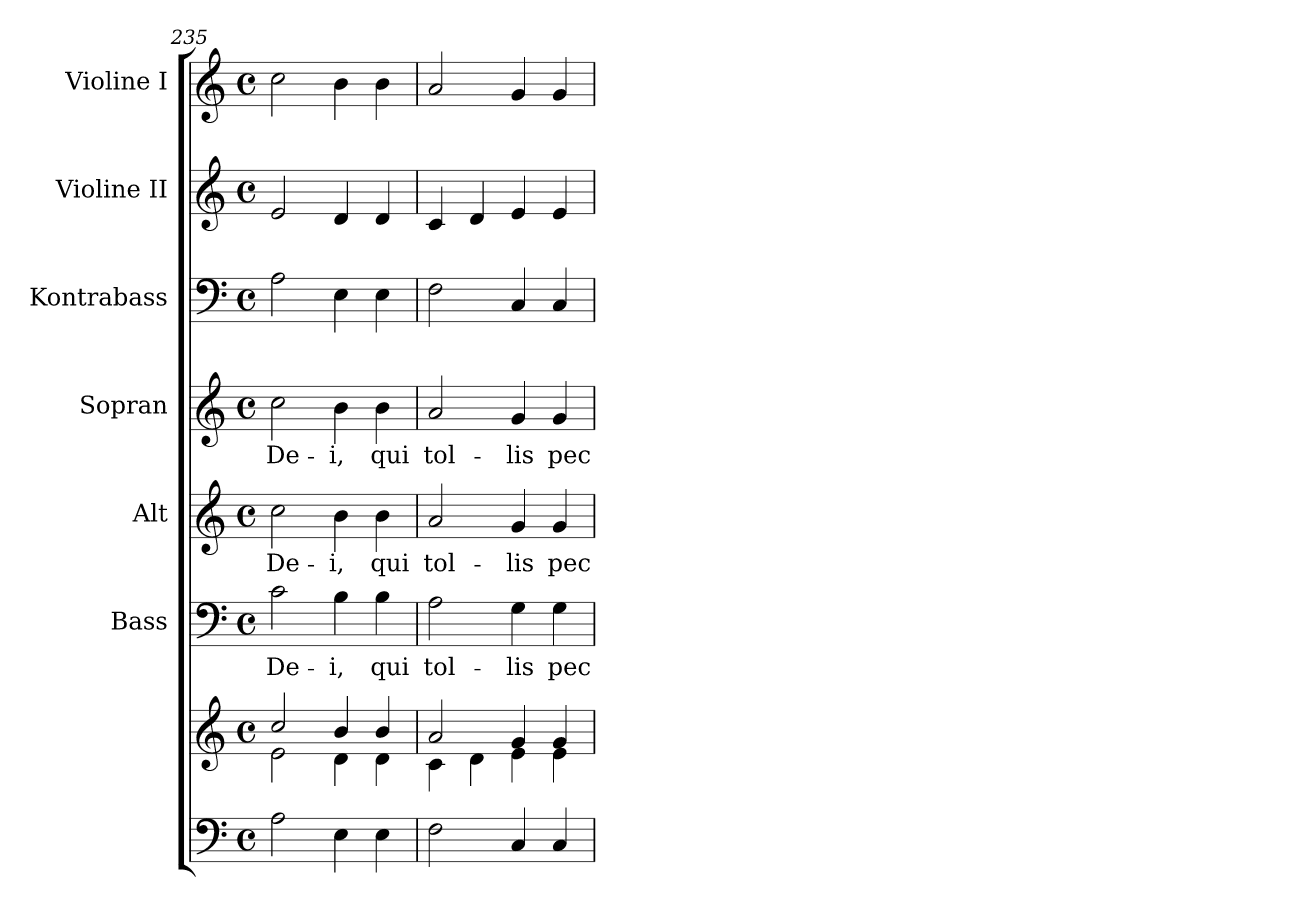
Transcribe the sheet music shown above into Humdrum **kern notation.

**kern	**kern	**kern	**text	**kern	**text	**kern	**text	**kern	**kern	**kern
*part7	*part7	*part6	*part6	*part5	*part5	*part4	*part4	*part3	*part2	*part1
*staff8	*staff7	*staff6	*staff6	*staff5	*staff5	*staff4	*staff4	*staff3	*staff2	*staff1
*	*	*I"Bass	*	*I"Alt	*	*I"Sopran	*	*I"Kontrabass	*I"Violine II	*I"Violine I
*	*	*I'B.	*	*I'A.	*	*I'S.	*	*I'Kb.	*I'Vl. II	*I'Vl. I
*clefF4	*clefG2	*clefF4	*	*clefG2	*	*clefG2	*	*clefF4	*clefG2	*clefG2
*	*	*	*	*	*	*	*	*ITrd7c12	*	*
*k[]	*k[]	*k[]	*	*k[]	*	*k[]	*	*k[]	*k[]	*k[]
*C:	*C:	*C:	*	*C:	*	*C:	*	*C:	*C:	*C:
*M4/4	*M4/4	*M4/4	*	*M4/4	*	*M4/4	*	*M4/4	*M4/4	*M4/4
*met(c)	*met(c)	*met(c)	*	*met(c)	*	*met(c)	*	*met(c)	*met(c)	*met(c)
=235	=235	=235	=235	=235	=235	=235	=235	=235	=235	=235
*	*^	*	*	*	*	*	*	*	*	*
!	!	!	!	!LO:LY:b	!	!LO:LY:b	!	!LO:LY:b	!	!	!
2A\	2cc/	2e\	2c\	De-	2cc\	De-	2cc\	De-	2AA\	2e/	2cc\
!	!	!	!	!LO:LY:b	!	!LO:LY:b	!	!LO:LY:b	!	!	!
4E\	4b/	4d\	4B\	-i,	4b\	-i,	4b\	-i,	4EE\	4d/	4b\
!	!	!	!	!LO:LY:b	!	!LO:LY:b	!	!LO:LY:b	!	!	!
4E\	4b/	4d\	4B\	qui	4b\	qui	4b\	qui	4EE\	4d/	4b\
=236	=236	=236	=236	=236	=236	=236	=236	=236	=236	=236	=236
!	!	!	!	!LO:LY:b	!	!LO:LY:b	!	!LO:LY:b	!	!	!
2F\	2a/	4c\	2A\	tol-	2a/	tol-	2a/	tol-	2FF\	4c/	2a/
.	.	4d\	.	.	.	.	.	.	.	4d/	.
!	!	!	!	!LO:LY:b	!	!LO:LY:b	!	!LO:LY:b	!	!	!
4C/	4g/	4e\	4G\	-lis	4g/	-lis	4g/	-lis	4CC/	4e/	4g/
!	!	!	!	!LO:LY:b	!	!LO:LY:b	!	!LO:LY:b	!	!	!
4C/	4g/	4e\	4G\	pec-	4g/	pec-	4g/	pec-	4CC/	4e/	4g/
*	*v	*v	*	*	*	*	*	*	*	*	*
=	=	=	=	=	=	=	=	=	=	=
*-	*-	*-	*-	*-	*-	*-	*-	*-	*-	*-
